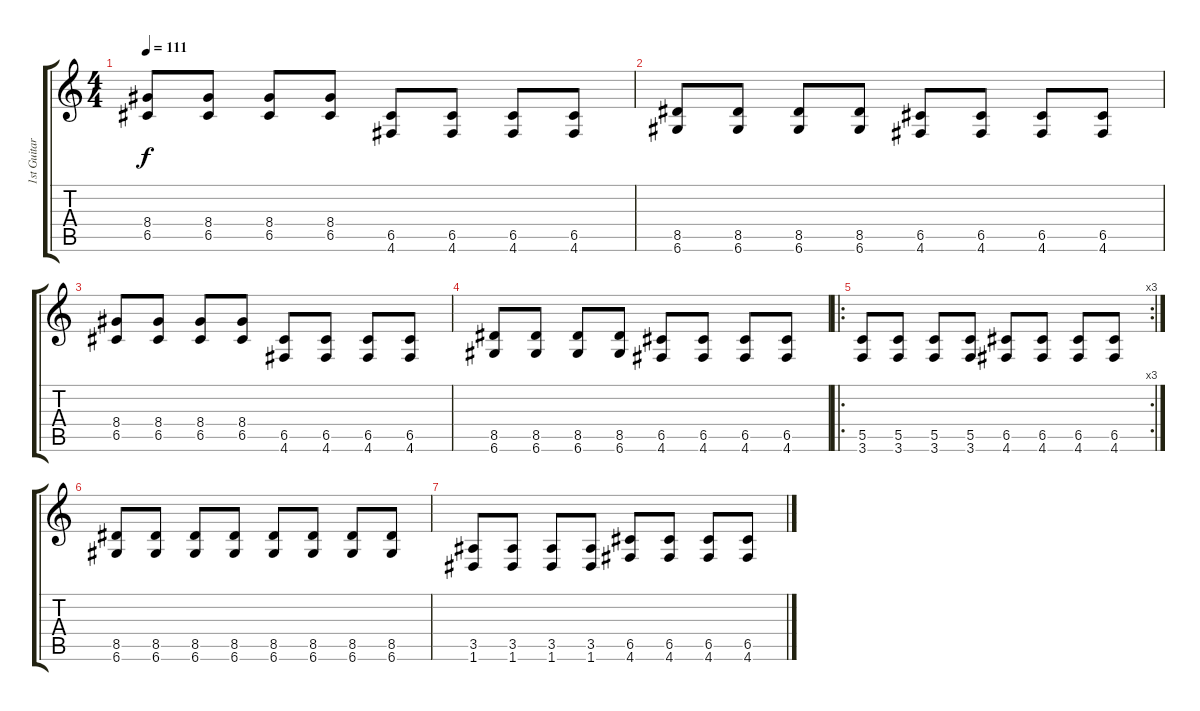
\track ("1st Guitar(Palm Mute)" "1st Guitar") {instrument electricguitarmuted}
\staff {score tabs}
\tuning (D4 A3 F3 C3 G2 D2) {hide}
\ts (4 4)
\tempo 111
\clef g2
\ks c
(8.4 6.5).8{dy f} (8.4 6.5).8 (8.4 6.5).8 (8.4 6.5).8 (6.5 4.6).8 (6.5 4.6).8 (6.5 4.6).8 (6.5 4.6).8 |
(8.5 6.6).8 (8.5 6.6).8 (8.5 6.6).8 (8.5 6.6).8 (6.5 4.6).8 (6.5 4.6).8 (6.5 4.6).8 (6.5 4.6).8 |
(8.4 6.5).8 (8.4 6.5).8 (8.4 6.5).8 (8.4 6.5).8 (6.5 4.6).8 (6.5 4.6).8 (6.5 4.6).8 (6.5 4.6).8 |
(8.5 6.6).8 (8.5 6.6).8 (8.5 6.6).8 (8.5 6.6).8 (6.5 4.6).8 (6.5 4.6).8 (6.5 4.6).8 (6.5 4.6).8 |
\ro
\rc 3
(5.5 3.6).8 (5.5 3.6).8 (5.5 3.6).8 (5.5 3.6).8 (6.5 4.6).8 (6.5 4.6).8 (6.5 4.6).8 (6.5 4.6).8 |
(8.5 6.6).8 (8.5 6.6).8 (8.5 6.6).8 (8.5 6.6).8 (8.5 6.6).8 (8.5 6.6).8 (8.5 6.6).8 (8.5 6.6).8 |
(3.5 1.6).8 (3.5 1.6).8 (3.5 1.6).8 (3.5 1.6).8 (6.5 4.6).8 (6.5 4.6).8 (6.5 4.6).8 (6.5 4.6).8
